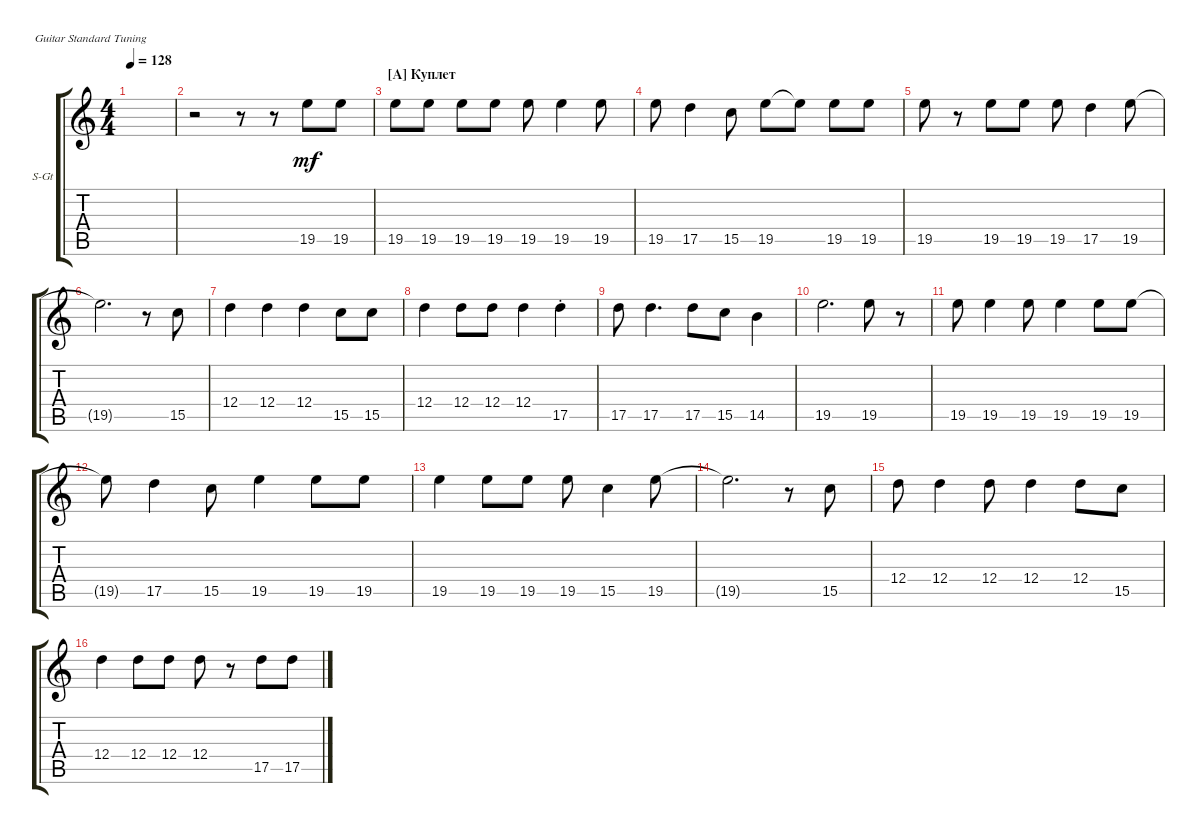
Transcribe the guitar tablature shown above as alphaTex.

\defaultSystemsLayout 4
\bracketExtendMode groupsimilarinstruments
\firstSystemTrackNameOrientation horizontal
\otherSystemsTrackNameOrientation horizontal
\track ("В. Бутусов (Вокал)" "S-Gt") {instrument acousticguitarsteel}
\staff {score tabs}
\tuning (E4 B3 G3 D3 A2 E2)
\ts (4 4)
\tempo 128
\clef g2
\ks c
|
r.2 r.8 r.8 19.5.8{dy mf} 19.5.8 |
\section ("A" "Куплет")
19.5.8 19.5.8 19.5.8 19.5.8 19.5.8 19.5.4 19.5.8 |
19.5.8 17.5.4 15.5.8 19.5.8 19.5{t}.8 19.5.8 19.5.8 |
19.5.8 r.8 19.5.8 19.5.8 19.5.8 17.5.4 19.5.8 |
19.5{t}.2{d} r.8 15.5.8 |
12.4.4 12.4.4 12.4.4 15.5.8 15.5.8 |
12.4.4 12.4.8 12.4.8 12.4.4 17.5{st}.4 |
17.5.8 17.5.4{d} 17.5.8 15.5.8 14.5.4 |
19.5.2{d} 19.5.8 r.8 |
19.5.8 19.5.4 19.5.8 19.5.4 19.5.8 19.5.8 |
19.5{t}.8 17.5.4 15.5.8 19.5.4 19.5.8 19.5.8 |
19.5.4 19.5.8 19.5.8 19.5.8 15.5.4 19.5.8 |
19.5{t}.2{d} r.8 15.5.8 |
12.4.8 12.4.4 12.4.8 12.4.4 12.4.8 15.5.8 |
12.4.4 12.4.8 12.4.8 12.4.8 r.8 17.5.8 17.5.8
